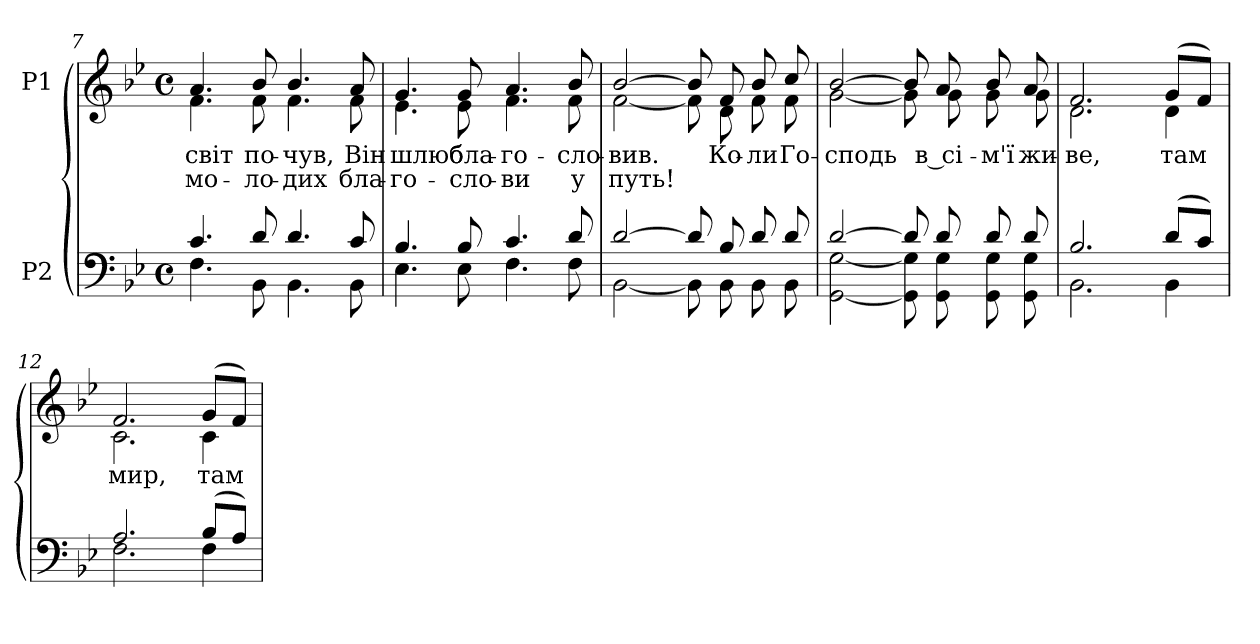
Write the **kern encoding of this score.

**kern	**kern	**text	**text
*part2	*part1	*part1	*part1
*staff2	*staff1	*staff1	*staff1
*I"P2	*I"P1	*	*
*clefF4	*clefG2	*	*
*k[b-e-]	*k[b-e-]	*	*
*g:	*g:	*	*
*M4/4	*M4/4	*	*
*met(c)	*met(c)	*	*
=7	=7	=7	=7
*^	*	*	*
!	!	!	!LO:LY:b:color=#000000	!LO:LY:b:color=#000000
*	*	*^	*	*
4.ci/	4.Fi\	4.ai/	4.fi\	світ	мо-
!	!	!	!	!LO:LY:b:color=#000000	!LO:LY:b:color=#000000
8di/	8BB-i\	8b-i/	8fi\	по-	-ло-
!	!	!	!	!LO:LY:b:color=#000000	!LO:LY:b:color=#000000
4.di/	4.BB-i\	4.b-i/	4.fi\	-чув,	-дих
!	!	!	!	!LO:LY:b:color=#000000	!LO:LY:b:color=#000000
8ci/	8BB-i\	8ai/	8fi\	Він	бла-
!!LO:LB:g=z	!!
=8	=8	=8	=8	=8	=8
!	!	!	!	!LO:LY:b:color=#000000	!LO:LY:b:color=#000000
4.B-i/	4.E-i\	4.gi/	4.e-i\	шлюб	-го-
!	!	!	!	!LO:LY:b:color=#000000	!LO:LY:b:color=#000000
8B-i/	8E-i\	8gi/	8e-i\	бла-	-сло-
!	!	!	!	!LO:LY:b:color=#000000	!LO:LY:b:color=#000000
4.ci/	4.Fi\	4.ai/	4.fi\	-го-	-ви
!	!	!	!	!LO:LY:b:color=#000000	!LO:LY:b:color=#000000
8di/	8Fi\	8b-i/	8fi\	-сло-	у
=9	=9	=9	=9	=9	=9
!	!	!	!	!LO:LY:b:color=#000000	!LO:LY:b:color=#000000
[>2di/	[<2BB-i\	[>2b-i/	[<2fi\	-вив.	путь!
8di/]	8BB-i\]	8b-i/]	8fi\]	.	.
!	!	!	!	!LO:LY:b:color=#000000	!
8B-i/	8BB-i\	8fi/	8di\	Ко-	.
!	!	!	!	!LO:LY:b:color=#000000	!
8di/	8BB-i\	8b-i/	8fi\	-ли	.
!	!	!	!	!LO:LY:b:color=#000000	!
8di/	8BB-i\	8cci/	8fi\	Го-	.
=10	=10	=10	=10	=10	=10
!	!	!	!	!LO:LY:b:color=#000000	!
[>2di/	[<2GGi\ [<2Gi	[>2b-i/	[<2gi\	-сподь	.
8di/]	8GGi\] 8Gi]	8b-i/]	8gi\]	.	.
!	!	!	!	!LO:LY:b:color=#000000	!
8di/	8GGi\ 8Gi	8ai/	8gi\	в сі-	.
!	!	!	!	!LO:LY:b:color=#000000	!
8di/	8GGi\ 8Gi	8b-i/	8gi\	-м'ї	.
!	!	!	!	!LO:LY:b:color=#000000	!
8di/	8GGi\ 8Gi	8ai/	8gi\	жи-	.
=11	=11	=11	=11	=11	=11
!	!	!	!	!LO:LY:b:color=#000000	!
2.B-i/	2.BB-i\	2.fi/	2.di\	-ве,	.
!	!	!	!	!LO:LY:b:color=#000000	!
(8di/L	4BB-i\	(8gi/L	4di\	там	.
8ci/J)	.	8fi/J)	.	.	.
=12	=12	=12	=12	=12	=12
!	!	!	!	!LO:LY:b:color=#000000	!
2.Ai/	2.Fi\	2.fi/	2.ci\	мир,	.
!	!	!	!	!LO:LY:b:color=#000000	!
(8B-i/L	4Fi\	(8gi/L	4ci\	там	.
8Ai/J)	.	8fi/J)	.	.	.
*v	*v	*	*	*	*
*	*v	*v	*	*
=	=	=	=
*-	*-	*-	*-
